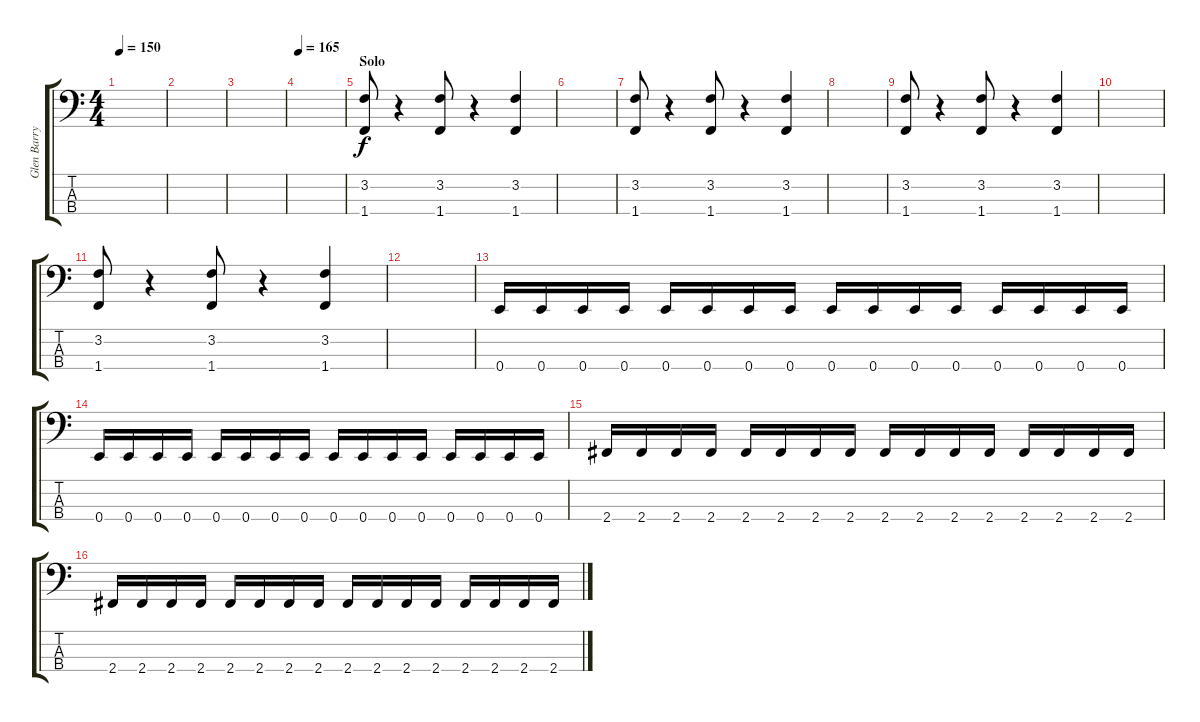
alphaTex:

\track ("Glen Barry" "Glen Barry") {instrument electricbasspick}
\staff {score tabs}
\tuning (G2 D2 A1 E1) {hide}
\ts (4 4)
\tempo 150
\clef f4
\ks c
|
|
|
\tempo 165
|
\section ("" "Solo")
(3.2 1.4).8 r.4 (3.2 1.4).8 r.4 (3.2 1.4).4 |
|
(3.2 1.4).8 r.4 (3.2 1.4).8 r.4 (3.2 1.4).4 |
|
(3.2 1.4).8 r.4 (3.2 1.4).8 r.4 (3.2 1.4).4 |
|
(3.2 1.4).8 r.4 (3.2 1.4).8 r.4 (3.2 1.4).4 |
|
0.4.16 0.4.16 0.4.16 0.4.16 0.4.16 0.4.16 0.4.16 0.4.16 0.4.16 0.4.16 0.4.16 0.4.16 0.4.16 0.4.16 0.4.16 0.4.16 |
0.4.16 0.4.16 0.4.16 0.4.16 0.4.16 0.4.16 0.4.16 0.4.16 0.4.16 0.4.16 0.4.16 0.4.16 0.4.16 0.4.16 0.4.16 0.4.16 |
2.4.16 2.4.16 2.4.16 2.4.16 2.4.16 2.4.16 2.4.16 2.4.16 2.4.16 2.4.16 2.4.16 2.4.16 2.4.16 2.4.16 2.4.16 2.4.16 |
2.4.16 2.4.16 2.4.16 2.4.16 2.4.16 2.4.16 2.4.16 2.4.16 2.4.16 2.4.16 2.4.16 2.4.16 2.4.16 2.4.16 2.4.16 2.4.16
